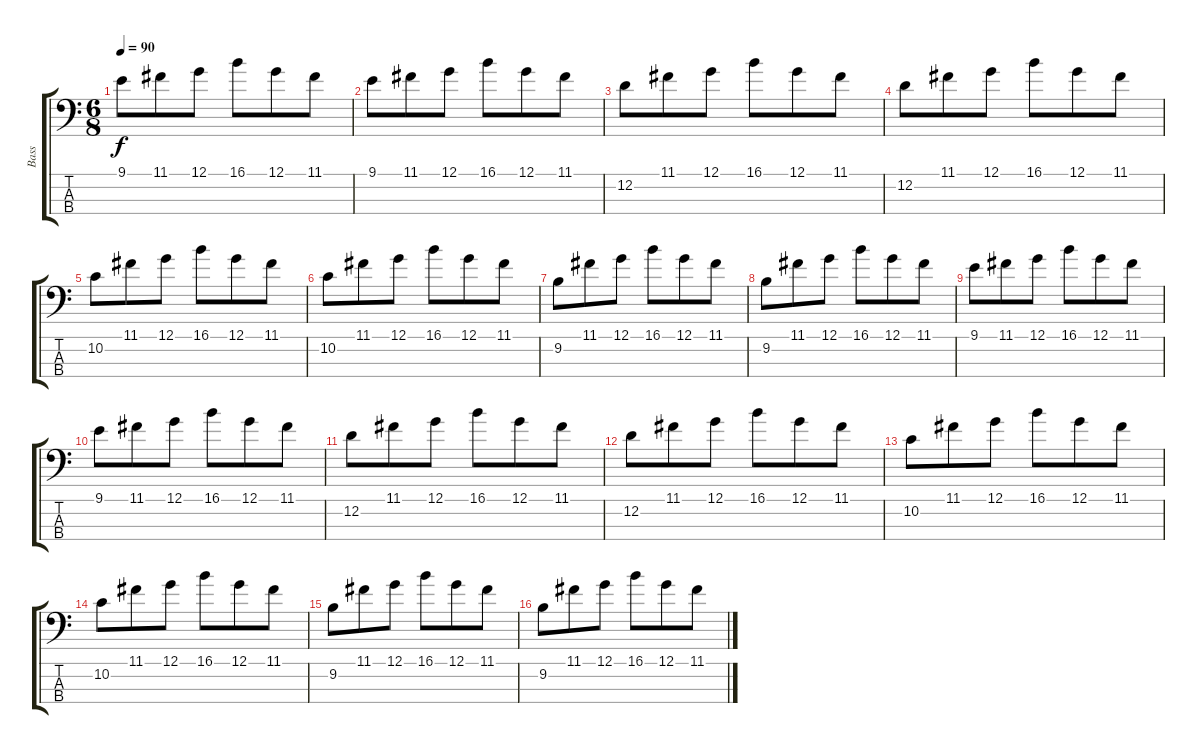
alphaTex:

\track ("Bass" "Bass") {instrument fretlessbass}
\staff {score tabs}
\tuning (G2 D2 A1 E1) {hide}
\ts (6 8)
\tempo 90
\clef f4
\ks c
9.1.8{dy f} 11.1.8 12.1.8 16.1.8 12.1.8 11.1.8 |
9.1.8 11.1.8 12.1.8 16.1.8 12.1.8 11.1.8 |
12.2.8 11.1.8 12.1.8 16.1.8 12.1.8 11.1.8 |
12.2.8 11.1.8 12.1.8 16.1.8 12.1.8 11.1.8 |
10.2.8 11.1.8 12.1.8 16.1.8 12.1.8 11.1.8 |
10.2.8 11.1.8 12.1.8 16.1.8 12.1.8 11.1.8 |
9.2.8 11.1.8 12.1.8 16.1.8 12.1.8 11.1.8 |
9.2.8 11.1.8 12.1.8 16.1.8 12.1.8 11.1.8 |
9.1.8 11.1.8 12.1.8 16.1.8 12.1.8 11.1.8 |
9.1.8 11.1.8 12.1.8 16.1.8 12.1.8 11.1.8 |
12.2.8 11.1.8 12.1.8 16.1.8 12.1.8 11.1.8 |
12.2.8 11.1.8 12.1.8 16.1.8 12.1.8 11.1.8 |
10.2.8 11.1.8 12.1.8 16.1.8 12.1.8 11.1.8 |
10.2.8 11.1.8 12.1.8 16.1.8 12.1.8 11.1.8 |
9.2.8 11.1.8 12.1.8 16.1.8 12.1.8 11.1.8 |
9.2.8 11.1.8 12.1.8 16.1.8 12.1.8 11.1.8
